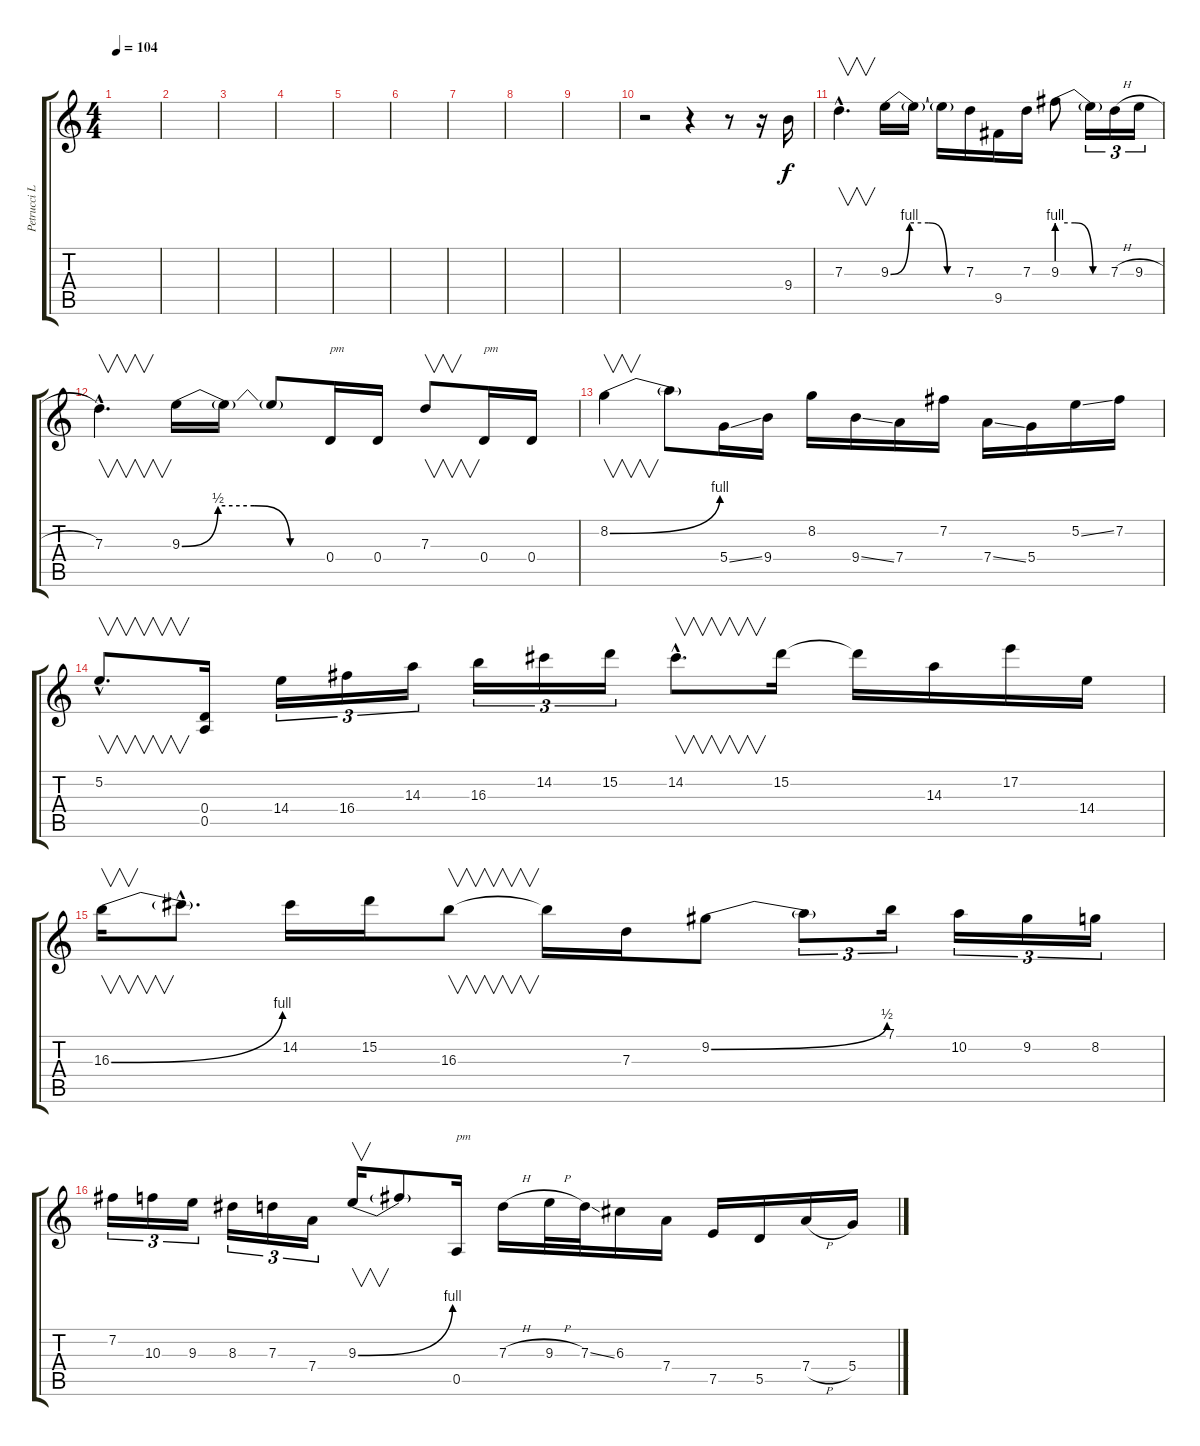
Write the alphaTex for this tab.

\track ("Petrucci Lead Gtr 2" "Petrucci L") {instrument distortionguitar}
\staff {score tabs}
\tuning (E4 B3 G3 D3 A2 E2) {hide}
\ts (4 4)
\tempo 104
\clef g2
\ks c
|
|
|
|
|
|
|
|
|
r.2 r.4 r.8 r.16 9.4.16 |
7.3{hac}.4{v d} 9.3{be (custom 0 0 15 4 30 4 45 0 60 0)}.16 9.3{t}.16 9.3{t}.16 7.3.16 9.5.16 7.3.16 9.3{be (custom 0 4 20 4 40 0 60 0)}.8 9.3{t}.16{tu (3 2)} 7.3{h}.16{tu (3 2)} 9.3{h}.16{tu (3 2)} |
7.3{hac}.4{v d} 9.3{be (custom 0 0 15 2 30 2 45 0 60 0)}.16 9.3{t}.16 9.3{t}.8 0.4.16{txt "pm"} 0.4.16 7.3.8{v} 0.4.16{txt "pm"} 0.4.16 |
8.2{be (bend 0 0 60 4)}.4{v} 8.2{t}.8 5.4{ss}.16 9.4.16 8.2.16 9.4{ss}.16 7.4.16 7.2.16 7.4{ss}.16 5.4.16 5.2{ss}.16 7.2.16 |
5.2{hac}.8{v d} (0.4 0.5).16 14.4.16{tu (3 2)} 16.4.16{tu (3 2)} 14.3.16{tu (3 2)} 16.3.16{tu (3 2)} 14.2.16{tu (3 2)} 15.2.16{tu (3 2)} 14.2{hac}.8{v d} 15.2.16 15.2{t}.16 14.3.16 17.2.16 14.4.16 |
16.3{be (bend 0 0 60 4)}.16{v} 16.3{hac t}.8{d} 14.2.16 15.2.16 16.3.8{v} 16.3{t}.16 7.3.16 9.2{be (bend 0 0 60 2)}.8 9.2{t}.8{tu (3 2)} 7.1.16{tu (3 2)} 10.2.16{tu (3 2)} 9.2.16{tu (3 2)} 8.2.16{tu (3 2)} |
7.2.16{tu (3 2)} 10.3.16{tu (3 2)} 9.3.16{tu (3 2)} 8.3.16{tu (3 2)} 7.3.16{tu (3 2)} 7.4.16{tu (3 2)} 9.3{be (bend 0 0 60 4)}.16{v} 9.3{t}.8 0.5.16{txt "pm"} 7.3{h}.16 9.3{h}.32 7.3{ss}.32 6.3.16 7.4.16 7.5.16 5.5.16 7.4{h}.16 5.4.16
